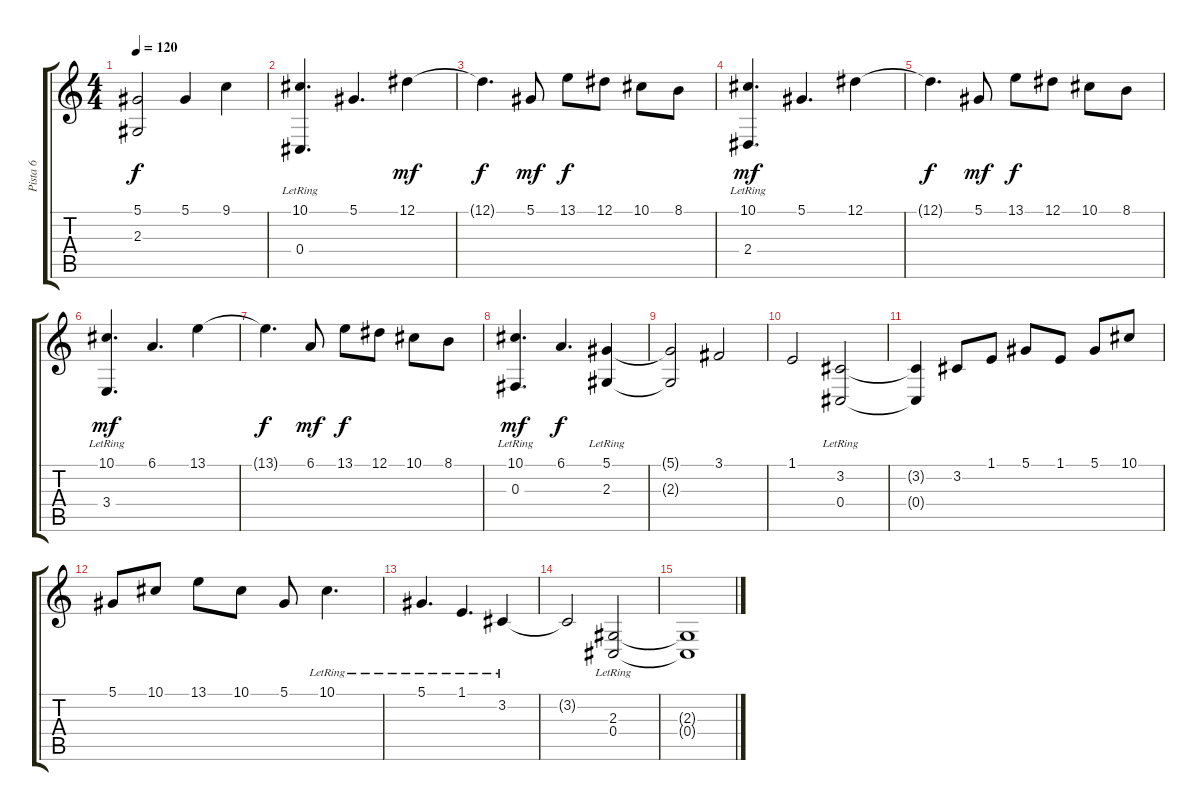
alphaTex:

\track ("Pista 6" "Pista 6") {instrument stringensemble1}
\staff {score tabs}
\tuning (Eb4 Bb3 Gb3 Db3 Ab2 Eb2) {hide}
\ts (4 4)
\tempo 120
\clef g2
\ks c
(5.1{t} 2.3{t}).2{dy f} 5.1.4 9.1.4 |
(10.1 0.4{lr}).4{d} 5.1.4{d} 12.1.4{dy mf} |
12.1{t}.4{d dy f} 5.1.8{dy mf} 13.1.8{dy f} 12.1.8 10.1.8 8.1.8 |
(10.1 2.4{lr}).4{d dy mf} 5.1.4{d} 12.1.4 |
12.1{t}.4{d dy f} 5.1.8{dy mf} 13.1.8{dy f} 12.1.8 10.1.8 8.1.8 |
(10.1 3.4{lr}).4{d dy mf} 6.1.4{d} 13.1.4 |
13.1{t}.4{d dy f} 6.1.8{dy mf} 13.1.8{dy f} 12.1.8 10.1.8 8.1.8 |
(10.1 0.3{lr}).4{d dy mf} 6.1.4{d dy f} (5.1 2.3{lr}).4 |
(5.1{t} 2.3{t}).2 3.1.2 |
1.1.2 (3.2 0.4{lr}).2 |
(3.2{t} 0.4{t}).4 3.2.8 1.1.8 5.1.8 1.1.8 5.1.8 10.1.8 |
5.1.8 10.1.8 13.1.8 10.1.8 5.1.8 10.1{lr}.4{d} |
5.1{lr}.4{d} 1.1{lr}.4{d} 3.2{lr}.4 |
3.2{t}.2 (2.3{lr} 0.4{lr}).2 |
(2.3{t} 0.4{t}).1
